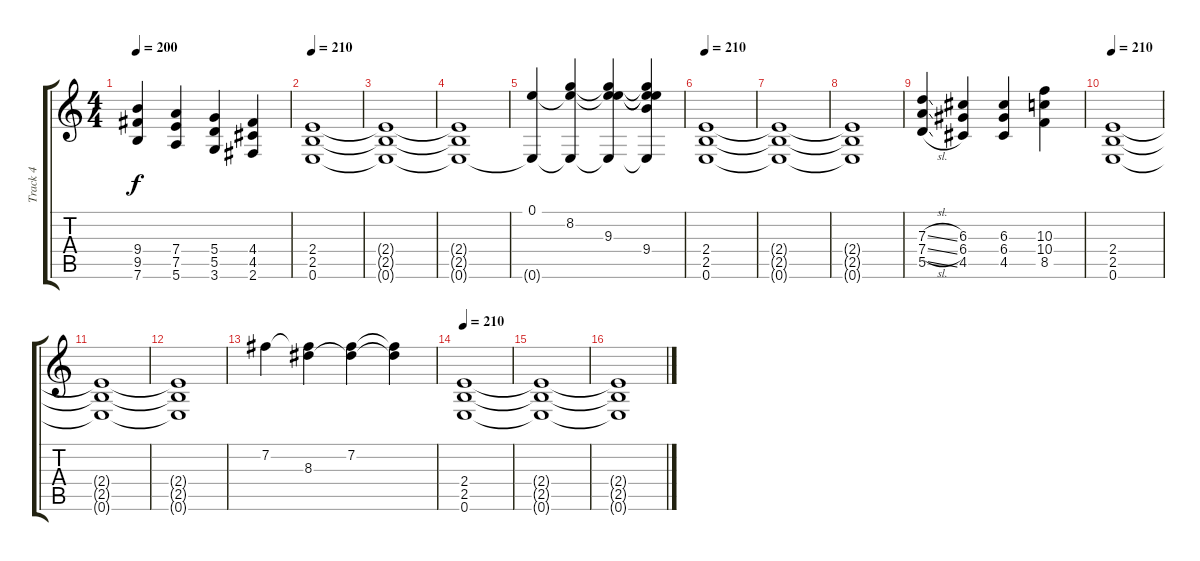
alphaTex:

\track ("Track 4" "Track 4") {instrument distortionguitar}
\staff {score tabs}
\tuning (E4 B3 G3 D3 A2 E2) {hide}
\ts (4 4)
\tempo 200
\clef g2
\ks c
(9.4 9.5 7.6).4{dy f} (7.4 7.5 5.6).4 (5.4 5.5 3.6).4 (4.4 4.5 2.6).4 |
\tempo 210
(2.4 2.5 0.6).1 |
(2.4{t} 2.5{t} 0.6{t}).1 |
(2.4{t} 2.5{t} 0.6{t}).1 |
(0.1 0.6{t}).4 (0.1{t} 8.2 0.6{t}).4 (0.1{t} 8.2{t} 9.3 0.6{t}).4 (0.1{t} 8.2{t} 9.3{t} 9.4 0.6{t}).4 |
\tempo 210
(2.4 2.5 0.6).1 |
(2.4{t} 2.5{t} 0.6{t}).1 |
(2.4{t} 2.5{t} 0.6{t}).1 |
(7.3{sl} 7.4{sl} 5.5{sl}).4 (6.3 6.4 4.5).4 (6.3 6.4 4.5).4 (10.3 10.4 8.5).4 |
\tempo 210
(2.4 2.5 0.6).1 |
(2.4{t} 2.5{t} 0.6{t}).1 |
(2.4{t} 2.5{t} 0.6{t}).1 |
7.2.4 (7.2{t} 8.3).4 (7.2 8.3{t}).4 (7.2{t} 8.3{t}).4 |
\tempo 210
(2.4 2.5 0.6).1 |
(2.4{t} 2.5{t} 0.6{t}).1 |
(2.4{t} 2.5{t} 0.6{t}).1
